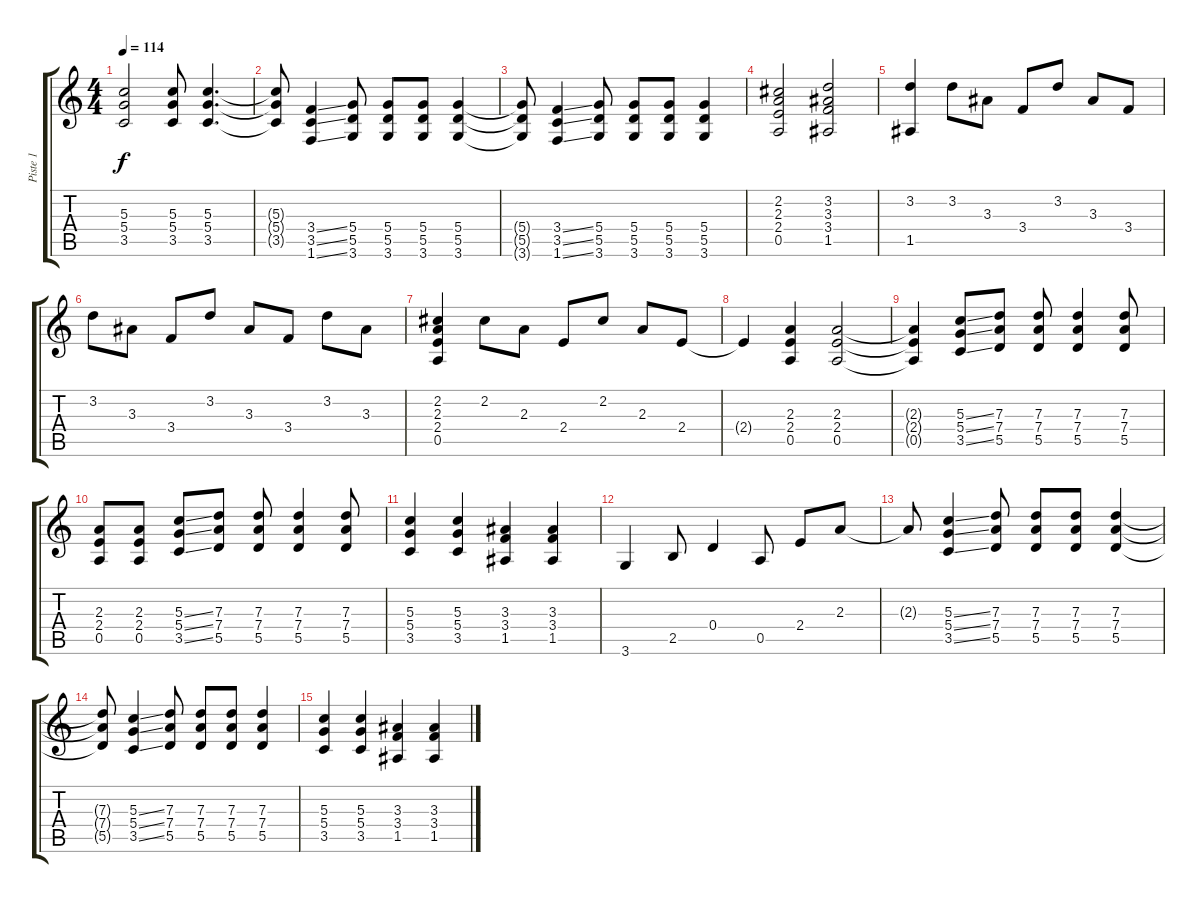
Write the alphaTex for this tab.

\track ("Piste 1" "Piste 1") {instrument acousticguitarsteel}
\staff {score tabs}
\tuning (E4 B3 G3 D3 A2 E2) {hide}
\ts (4 4)
\tempo 114
\clef g2
\ks c
(5.3 5.4 3.5).2{dy f} (5.3 5.4 3.5).8 (5.3 5.4 3.5).4{d} |
(5.3{t} 5.4{t} 3.5{t}).8 (3.4{ss} 3.5{ss} 1.6{ss}).4 (5.4 5.5 3.6).8 (5.4 5.5 3.6).8 (5.4 5.5 3.6).8 (5.4 5.5 3.6).4 |
(5.4{t} 5.5{t} 3.6{t}).8 (3.4{ss} 3.5{ss} 1.6{ss}).4 (5.4 5.5 3.6).8 (5.4 5.5 3.6).8 (5.4 5.5 3.6).8 (5.4 5.5 3.6).4 |
(2.2 2.3 2.4 0.5).2 (3.2 3.3 3.4 1.5).2 |
(3.2 1.5).4 3.2.8 3.3.8 3.4.8 3.2.8 3.3.8 3.4.8 |
3.2.8 3.3.8 3.4.8 3.2.8 3.3.8 3.4.8 3.2.8 3.3.8 |
(2.2 2.3 2.4 0.5).4 2.2.8 2.3.8 2.4.8 2.2.8 2.3.8 2.4.8 |
2.4{t}.4 (2.3 2.4 0.5).4 (2.3 2.4 0.5).2 |
(2.3{t} 2.4{t} 0.5{t}).4 (5.3{ss} 5.4{ss} 3.5{ss}).8 (7.3 7.4 5.5).8 (7.3 7.4 5.5).8 (7.3 7.4 5.5).4 (7.3 7.4 5.5).8 |
(2.3 2.4 0.5).8 (2.3 2.4 0.5).8 (5.3{ss} 5.4{ss} 3.5{ss}).8 (7.3 7.4 5.5).8 (7.3 7.4 5.5).8 (7.3 7.4 5.5).4 (7.3 7.4 5.5).8 |
(5.3 5.4 3.5).4 (5.3 5.4 3.5).4 (3.3 3.4 1.5).4 (3.3 3.4 1.5).4 |
3.6.4 2.5.8 0.4.4 0.5.8 2.4.8 2.3.8 |
2.3{t}.8 (5.3{ss} 5.4{ss} 3.5{ss}).4 (7.3 7.4 5.5).8 (7.3 7.4 5.5).8 (7.3 7.4 5.5).8 (7.3 7.4 5.5).4 |
(7.3{t} 7.4{t} 5.5{t}).8 (5.3{ss} 5.4{ss} 3.5{ss}).4 (7.3 7.4 5.5).8 (7.3 7.4 5.5).8 (7.3 7.4 5.5).8 (7.3 7.4 5.5).4 |
(5.3 5.4 3.5).4 (5.3 5.4 3.5).4 (3.3 3.4 1.5).4 (3.3 3.4 1.5).4
